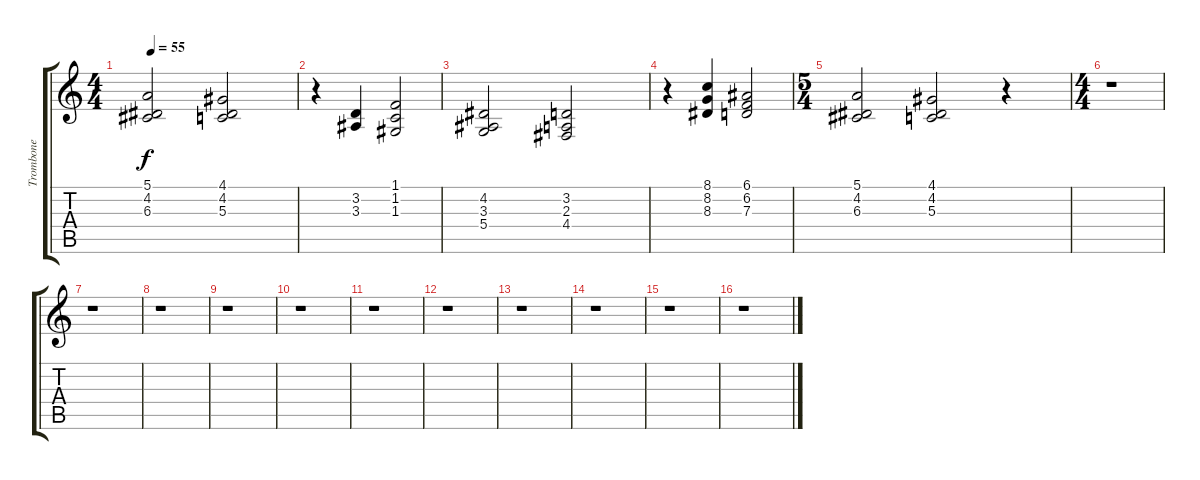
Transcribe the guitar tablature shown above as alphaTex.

\track ("Trombone" "Trombone") {instrument trombone}
\staff {score tabs}
\tuning (E4 B3 G3 D3 A2 E2) {hide}
\ts (4 4)
\tempo 55
\clef g2
\ks c
(5.1 4.2 6.3).2{dy f} (4.1 4.2 5.3).2 |
r.4 (3.2 3.3).4 (1.1 1.2 1.3).2 |
(4.2 3.3 5.4).2 (3.2 2.3 4.4).2 |
r.4 (8.1 8.2 8.3).4 (6.1 6.2 7.3).2 |
\ts (5 4)
(5.1 4.2 6.3).2 (4.1 4.2 5.3).2 r.4 |
\ts (4 4)
r.1 |
r.1 |
r.1 |
r.1 |
r.1 |
r.1 |
r.1 |
r.1 |
r.1 |
r.1 |
r.1
